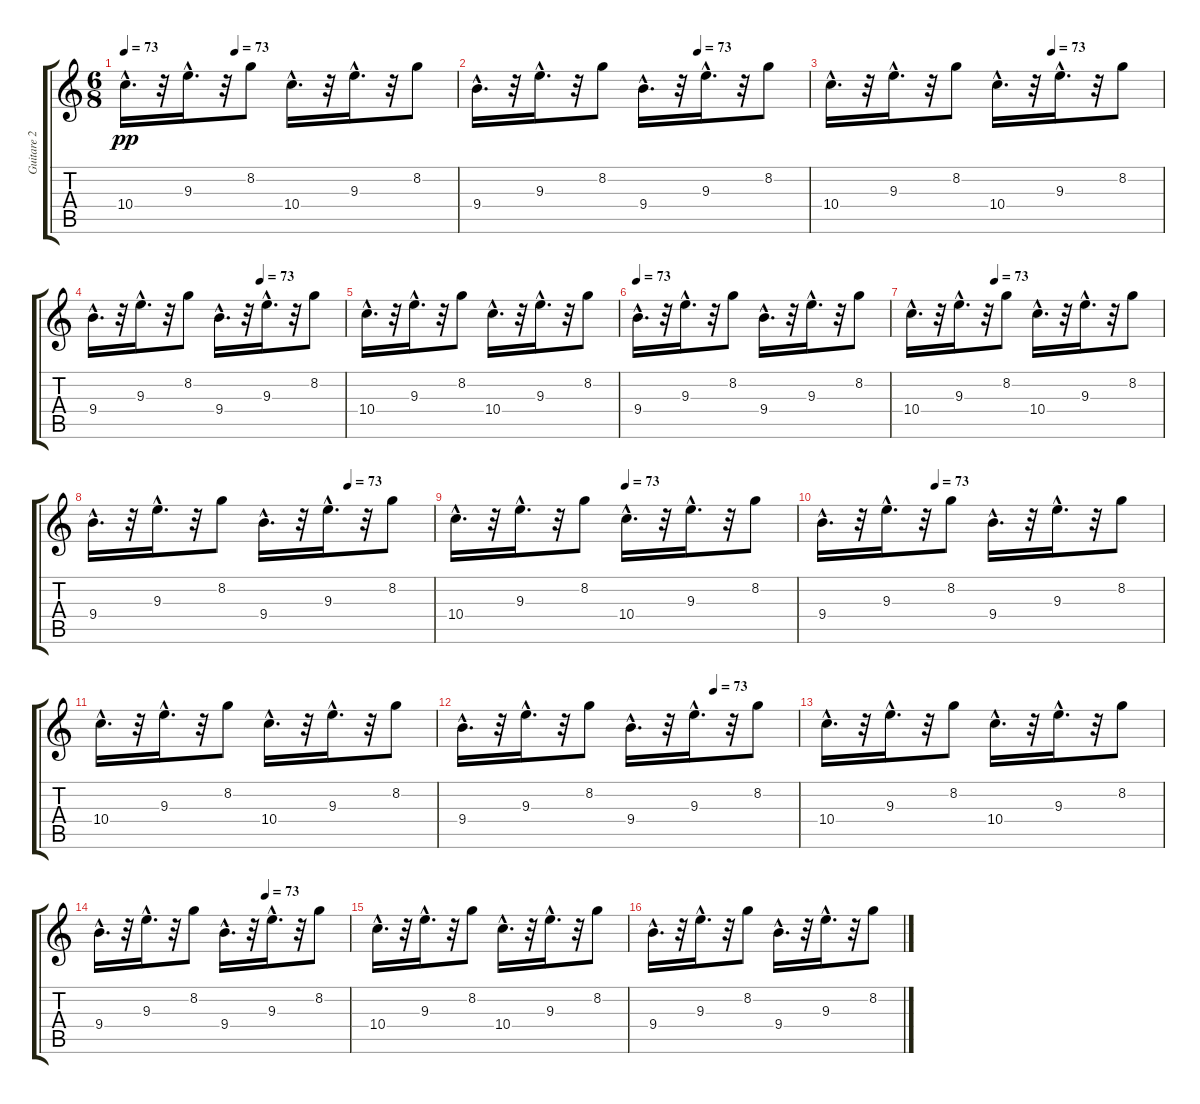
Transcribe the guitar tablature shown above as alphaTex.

\track ("Guitare 2" "Guitare 2") {instrument acousticguitarnylon}
\staff {score tabs}
\tuning (E4 B3 G3 D3 A2 E2) {hide}
\ts (6 8)
\tempo 73
\tempo (73 0.3333333333333333)
\clef g2
\ks c
10.4{hac}.16{d dy pp} r.32 9.3{hac}.16{d} r.32 8.2.8 10.4{hac}.16{d} r.32 9.3{hac}.16{d} r.32 8.2.8 |
\tempo (73 0.6666666666666666)
9.4{hac}.16{d} r.32 9.3{hac}.16{d} r.32 8.2.8 9.4{hac}.16{d} r.32 9.3{hac}.16{d} r.32 8.2.8 |
\tempo (73 0.6666666666666666)
10.4{hac}.16{d} r.32 9.3{hac}.16{d} r.32 8.2.8 10.4{hac}.16{d} r.32 9.3{hac}.16{d} r.32 8.2.8 |
\tempo (73 0.6666666666666666)
9.4{hac}.16{d} r.32 9.3{hac}.16{d} r.32 8.2.8 9.4{hac}.16{d} r.32 9.3{hac}.16{d} r.32 8.2.8 |
10.4{hac}.16{d} r.32 9.3{hac}.16{d} r.32 8.2.8 10.4{hac}.16{d} r.32 9.3{hac}.16{d} r.32 8.2.8 |
\tempo 73
9.4{hac}.16{d} r.32 9.3{hac}.16{d} r.32 8.2.8 9.4{hac}.16{d} r.32 9.3{hac}.16{d} r.32 8.2.8 |
\tempo (73 0.3333333333333333)
10.4{hac}.16{d} r.32 9.3{hac}.16{d} r.32 8.2.8 10.4{hac}.16{d} r.32 9.3{hac}.16{d} r.32 8.2.8 |
\tempo (73 0.75)
9.4{hac}.16{d} r.32 9.3{hac}.16{d} r.32 8.2.8 9.4{hac}.16{d} r.32 9.3{hac}.16{d} r.32 8.2.8 |
\tempo (73 0.5)
10.4{hac}.16{d} r.32 9.3{hac}.16{d} r.32 8.2.8 10.4{hac}.16{d} r.32 9.3{hac}.16{d} r.32 8.2.8 |
\tempo (73 0.3333333333333333)
9.4{hac}.16{d} r.32 9.3{hac}.16{d} r.32 8.2.8 9.4{hac}.16{d} r.32 9.3{hac}.16{d} r.32 8.2.8 |
10.4{hac}.16{d} r.32 9.3{hac}.16{d} r.32 8.2.8 10.4{hac}.16{d} r.32 9.3{hac}.16{d} r.32 8.2.8 |
\tempo (73 0.75)
9.4{hac}.16{d} r.32 9.3{hac}.16{d} r.32 8.2.8 9.4{hac}.16{d} r.32 9.3{hac}.16{d} r.32 8.2.8 |
10.4{hac}.16{d} r.32 9.3{hac}.16{d} r.32 8.2.8 10.4{hac}.16{d} r.32 9.3{hac}.16{d} r.32 8.2.8 |
\tempo (73 0.6666666666666666)
9.4{hac}.16{d} r.32 9.3{hac}.16{d} r.32 8.2.8 9.4{hac}.16{d} r.32 9.3{hac}.16{d} r.32 8.2.8 |
10.4{hac}.16{d} r.32 9.3{hac}.16{d} r.32 8.2.8 10.4{hac}.16{d} r.32 9.3{hac}.16{d} r.32 8.2.8 |
9.4{hac}.16{d} r.32 9.3{hac}.16{d} r.32 8.2.8 9.4{hac}.16{d} r.32 9.3{hac}.16{d} r.32 8.2.8
